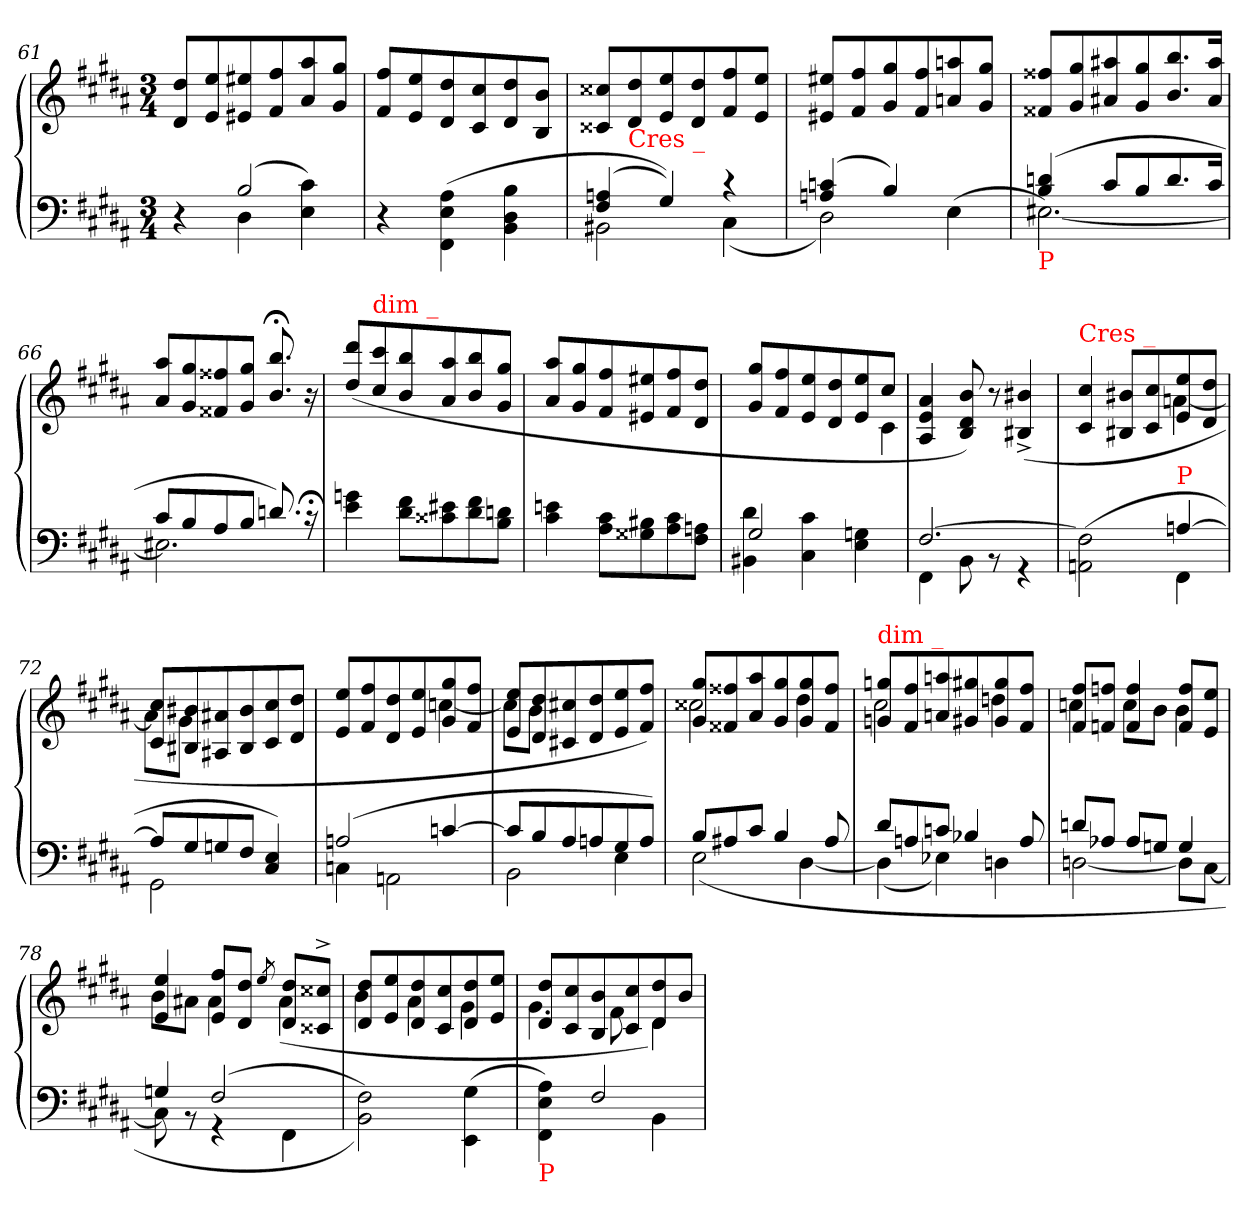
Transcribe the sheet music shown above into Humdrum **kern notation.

**kern	**kern
*part1	*part1
*staff2	*staff1
*clefF4	*clefG2
*k[f#c#g#d#a#]	*k[f#c#g#d#a#]
*M3/4	*M3/4
=61	=61
*^	*
4ryy	4r	8dd#/ 8d#/L
.	.	8ee/ 8e/
(2B	4D#	8ee#X/ 8e#X/
.	.	8ff#/ 8f#/
.	4c# 4E)	8aa#/ 8a#/
.	.	8gg#/ 8g#/J
*v	*v	*
=62	=62
4r	8ff# 8f#L
.	8ee 8e
(>4A#\ 4E\ 4FF#\	8dd# 8d#
.	8cc# 8c#
4B 4D# 4BB	8dd# 8d#
.	8b 8BJ
=63	=63
*^	*
*	*^	*
(4An 4F#	2BB#X	8ryy	8cc##X 8c##XL
!	!	!LO:TX:a:color=red:t=Cres _	!
.	.	2ryy	8dd# 8d#
4G#))	.	.	8ee 8e
.	.	.	8dd# 8d#
4rc	(>4C#	.	8ff# 8f#
.	.	8ryy	8ee 8eJ
*	*v	*v	*
=64	=64	=64
(4cn 4An	2D#)	8ee#X/ 8e#X/L
.	.	8ff#/ 8f#/
4B)	.	8gg#/ 8g#/
.	.	8ff#/ 8f#/
4ryy	(>4E	8aan/ 8an/
.	.	8gg#/ 8g#/J
=65	=65	=65
!LO:TX:b:color=red:t=P	!	!
(>4dn 4B	[2.E#X)	8ff##X/ 8f##X/L
.	.	8gg#/ 8g#/
8c#L	.	8aa#X/ 8a#X/
8B	.	8gg#/ 8g#/
8.d	.	8.bb/ 8.b/
16c#Jk	.	16aa#/ 16a#/Jk
=66	=66	=66
8c#L	2.E#X]	8aa#/ 8a#/L
8B	.	8gg#/ 8g#/
8A#	.	8ff##X/ 8f##X/
8BJ	.	8gg#/ 8g#/J
8.dn)	.	8.bb;</ 8.b;</
16r;<c	.	16r
*v	*v	*
=67	=67
4e\ 4gn\	(>8dd#/ 8ddd#/L
!	!LO:TX:a:color=red:t=dim _
.	8cc#/ 8ccc#/
8d#\ 8f#\L	8b/ 8bb/
8c##X 8e#X	8a#/ 8aa#/
8d#\ 8f#\	8b/ 8bb/
8B\ 8dn\J	8g#/ 8gg#/J
=68	=68
4en\ 4c#\	8aa#/ 8a#/L
.	8gg#/ 8g#/
8c# 8A#L	8ff#/ 8f#/
8B#X 8G##X	8ee#X/ 8e#X/
8c# 8A#	8ff#/ 8f#/
8An 8F#J	8dd#/ 8d#/J
=69	=69
*^	*^
2G#	4d# 4BB#X	8gg#/ 8g#/L	2ryy
.	.	8ff# 8f#	.
.	4c# 4C#	8ee 8e	.
.	.	8dd# 8d#	.
4ryy	4Gn 4E	8ee 8e	8ryy
!	!	!	!LO:N:vis=4
.	.	8cc#J	8c#
*	*	*v	*v
=70	=70	=70
[2.F#	4FF#	4a# 4e 4A#
.	8BB	8b 8d# 8B)
.	8r	8r
.	4r	(>4b#X^< 4B#X^<
=71	=71	=71
*	*	*^
!	!	!LO:TX:a:color=red:t=Cres _	!
2ryy	(>2F#]\ 2AAn\	4cc# 4c#	2ryy
.	.	8b#X 8B#XL	.
.	.	8cc# 8c#	.
!LO:TX:a:color=red:t=P	!	!	!
[4An	4FF#	8ee 8e	[4an
.	.	8dd# 8d#J	.
=72	=72	=72	=72
8AnL]	2GG#	8cc# 8c#L	8anL]
8G#	.	8b#X 8B#X	8g#J
8Gn	.	8a#X 8A#X	2ryy
8F#J	.	8b# 8B#	.
4E/ 4C#/)	4ryy	8cc# 8c#	.
.	.	8dd# 8d#J	.
=73	=73	=73	=73
(>2An	4Cn	8ee 8eL	2ryy
.	.	8ff# 8f#	.
.	2AAn	8dd# 8d#	.
.	.	8ee 8e	.
[4cn	.	8gg# 8g#	[4ccn
.	.	8ff# 8f#J	.
=74	=74	=74	=74
8cnL]	2BB	8ee 8eL	8ccnL]
8B	.	8dd# 8d#	8bJ
8A#	.	8cc#X 8c#X	2ryy
8An	.	8dd# 8d#	.
8G#	4E	8ee 8e	.
8AJ)	.	8ff# 8f#J)	.
=75	=75	=75	=75
8BL	(<2E	8gg# 8g#L	2cc##X
8A#X	.	8ff##X 8f##X	.
8c#J	.	8aa# 8a#	.
4B	.	8gg# 8g#	.
.	[4D#	8gg# 8g#	4dd#
8A#	.	8ff## 8f##J	.
=76	=76	=76	=76
!	!	!LO:TX:a:color=red:t=dim _	!
8d#L	(4D#]	8ggn 8gnL	2cc#
8An	.	8ff# 8f#	.
8cnJ	4E-X)	8aan 8an	.
4B-X	.	8gg# 8g#	.
.	4Dn	8gg# 8g#	4ddn
8A	.	8ff# 8f#J	.
=77	=77	=77	=77
8dnL	[2Dn	8ff# 8f#L	4ccn
8A-XJ	.	8ffn 8fnJ	.
8A-L	.	4ff 4f	8ccL
8GnJ	.	.	8bJ
4G	8DL]	8ff 8fL	4b
.	[8C#J	8ee 8eJ	.
=78	=78	=78	=78
4Gn	8C#]	4ee 4e	8bL
.	8rBB	.	8a#XJ
(>2F#	4rGG	8ff# 8eL	4a#
.	.	8dd# 8d#J	.
.	.	8qee/	.
.	4FF#	8dd# 8d#L	(<4a#
.	.	8cc##X^< 8c##X^<J	.
*v	*v	*	*
=79	=79	=79
2F# 2BB))	8dd# 8d#L	4b
.	8ee 8e	.
.	8dd# 8d#	4a#
.	8cc# 8c#	.
(>4G#\ 4EE\	8dd# 8d#	4g#
.	8ee 8eJ	.
=80	=80	=80
*^	*	*
!LO:TX:b:color=red:t=P	!	!	!
4ryy	4A#\ 4E\ 4FF#\)	8dd# 8d#L	4.g#
.	.	8cc# 8c#	.
2F#	4ryy	8b 8B	.
.	.	8cc# 8c#	8f#
!	!	!	!LO:N:vis=4
.	4BB	8dd# 8d#	8d#)
.	.	8bJ	8ryy
*v	*v	*	*
*	*v	*v
=	=
*-	*-
